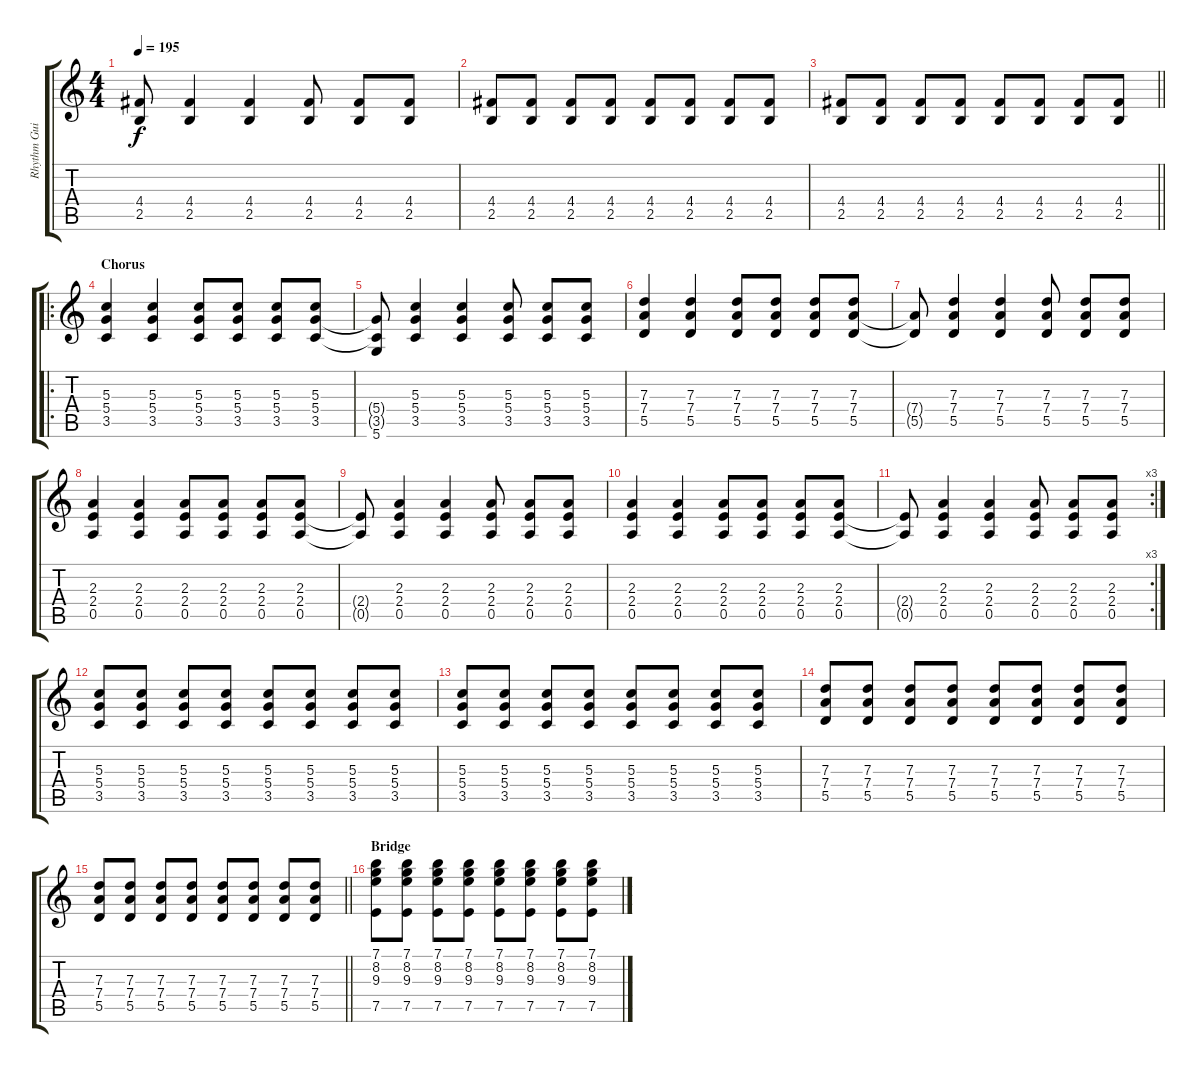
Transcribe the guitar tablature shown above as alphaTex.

\track ("Rhythm Guitar" "Rhythm Gui") {instrument overdrivenguitar}
\staff {score tabs}
\tuning (E4 B3 G3 D3 A2 D2) {hide}
\ts (4 4)
\tempo 195
\clef g2
\ks c
(4.4{t} 2.5{t}).8{dy f} (4.4 2.5).4 (4.4 2.5).4 (4.4 2.5).8 (4.4 2.5).8 (4.4 2.5).8 |
(4.4 2.5).8 (4.4 2.5).8 (4.4 2.5).8 (4.4 2.5).8 (4.4 2.5).8 (4.4 2.5).8 (4.4 2.5).8 (4.4 2.5).8 |
\barLineRight lightlight
(4.4 2.5).8 (4.4 2.5).8 (4.4 2.5).8 (4.4 2.5).8 (4.4 2.5).8 (4.4 2.5).8 (4.4 2.5).8 (4.4 2.5).8 |
\ro
\section ("" "Chorus")
(5.3 5.4 3.5).4{instrument overdrivenguitar} (5.3 5.4 3.5).4 (5.3 5.4 3.5).8 (5.3 5.4 3.5).8 (5.3 5.4 3.5).8 (5.3 5.4 3.5).8 |
(5.4{t} 3.5{t} 5.6).8 (5.3 5.4 3.5).4 (5.3 5.4 3.5).4 (5.3 5.4 3.5).8 (5.3 5.4 3.5).8 (5.3 5.4 3.5).8 |
(7.3 7.4 5.5).4 (7.3 7.4 5.5).4 (7.3 7.4 5.5).8 (7.3 7.4 5.5).8 (7.3 7.4 5.5).8 (7.3 7.4 5.5).8 |
(7.4{t} 5.5{t}).8 (7.3 7.4 5.5).4 (7.3 7.4 5.5).4 (7.3 7.4 5.5).8 (7.3 7.4 5.5).8 (7.3 7.4 5.5).8 |
(2.3 2.4 0.5).4 (2.3 2.4 0.5).4 (2.3 2.4 0.5).8 (2.3 2.4 0.5).8 (2.3 2.4 0.5).8 (2.3 2.4 0.5).8 |
(2.4{t} 0.5{t}).8 (2.3 2.4 0.5).4 (2.3 2.4 0.5).4 (2.3 2.4 0.5).8 (2.3 2.4 0.5).8 (2.3 2.4 0.5).8 |
(2.3 2.4 0.5).4 (2.3 2.4 0.5).4 (2.3 2.4 0.5).8 (2.3 2.4 0.5).8 (2.3 2.4 0.5).8 (2.3 2.4 0.5).8 |
\rc 3
(2.4{t} 0.5{t}).8 (2.3 2.4 0.5).4 (2.3 2.4 0.5).4 (2.3 2.4 0.5).8 (2.3 2.4 0.5).8 (2.3 2.4 0.5).8 |
(5.3 5.4 3.5).8 (5.3 5.4 3.5).8 (5.3 5.4 3.5).8 (5.3 5.4 3.5).8 (5.3 5.4 3.5).8 (5.3 5.4 3.5).8 (5.3 5.4 3.5).8 (5.3 5.4 3.5).8 |
(5.3 5.4 3.5).8 (5.3 5.4 3.5).8 (5.3 5.4 3.5).8 (5.3 5.4 3.5).8 (5.3 5.4 3.5).8 (5.3 5.4 3.5).8 (5.3 5.4 3.5).8 (5.3 5.4 3.5).8 |
(7.3 7.4 5.5).8 (7.3 7.4 5.5).8 (7.3 7.4 5.5).8 (7.3 7.4 5.5).8 (7.3 7.4 5.5).8 (7.3 7.4 5.5).8 (7.3 7.4 5.5).8 (7.3 7.4 5.5).8 |
\barLineRight lightlight
(7.3 7.4 5.5).8 (7.3 7.4 5.5).8 (7.3 7.4 5.5).8 (7.3 7.4 5.5).8 (7.3 7.4 5.5).8 (7.3 7.4 5.5).8 (7.3 7.4 5.5).8 (7.3 7.4 5.5).8 |
\section ("" "Bridge")
(7.1 8.2 9.3 7.5).8 (7.1 8.2 9.3 7.5).8 (7.1 8.2 9.3 7.5).8 (7.1 8.2 9.3 7.5).8 (7.1 8.2 9.3 7.5).8 (7.1 8.2 9.3 7.5).8 (7.1 8.2 9.3 7.5).8 (7.1 8.2 9.3 7.5).8
